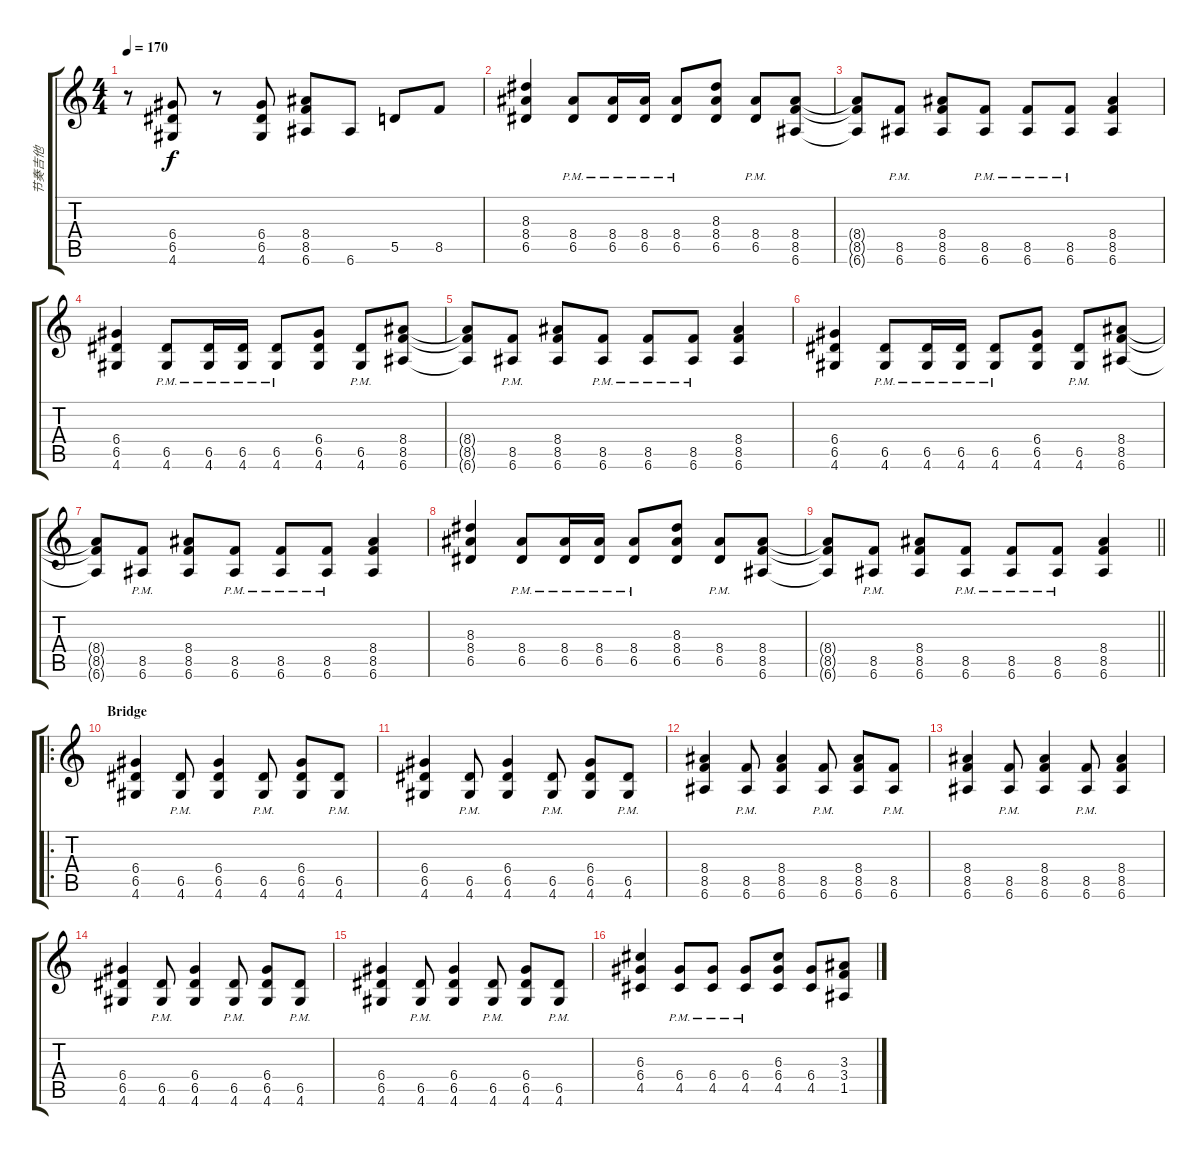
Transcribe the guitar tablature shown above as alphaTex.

\track ("节奏吉他 " "节奏吉他 ") {instrument overdrivenguitar}
\staff {score tabs}
\tuning (E4 B3 G3 D3 A2 E2) {hide}
\ts (4 4)
\tempo 170
\clef g2
\ks c
r.8{dy f} (6.4 6.5 4.6).8 r.8 (6.4 6.5 4.6).8 (8.4 8.5 6.6).8 6.6.8 5.5.8 8.5.8 |
(8.3 8.4 6.5).4 (8.4{pm} 6.5{pm}).8 (8.4{pm} 6.5{pm}).16 (8.4{pm} 6.5{pm}).16 (8.4{pm} 6.5{pm}).8 (8.3 8.4 6.5).8 (8.4{pm} 6.5{pm}).8 (8.4 8.5 6.6).8 |
(8.4{t} 8.5{t} 6.6{t}).8 (8.5{pm} 6.6{pm}).8 (8.4 8.5 6.6).8 (8.5{pm} 6.6{pm}).8 (8.5{pm} 6.6{pm}).8 (8.5{pm} 6.6{pm}).8 (8.4 8.5 6.6).4 |
(6.4 6.5 4.6).4 (6.5{pm} 4.6{pm}).8 (6.5{pm} 4.6{pm}).16 (6.5{pm} 4.6{pm}).16 (6.5{pm} 4.6{pm}).8 (6.4 6.5 4.6).8 (6.5{pm} 4.6{pm}).8 (8.4 8.5 6.6).8 |
(8.4{t} 8.5{t} 6.6{t}).8 (8.5{pm} 6.6{pm}).8 (8.4 8.5 6.6).8 (8.5{pm} 6.6{pm}).8 (8.5{pm} 6.6{pm}).8 (8.5{pm} 6.6{pm}).8 (8.4 8.5 6.6).4 |
(6.4 6.5 4.6).4 (6.5{pm} 4.6{pm}).8 (6.5{pm} 4.6{pm}).16 (6.5{pm} 4.6{pm}).16 (6.5{pm} 4.6{pm}).8 (6.4 6.5 4.6).8 (6.5{pm} 4.6{pm}).8 (8.4 8.5 6.6).8 |
(8.4{t} 8.5{t} 6.6{t}).8 (8.5{pm} 6.6{pm}).8 (8.4 8.5 6.6).8 (8.5{pm} 6.6{pm}).8 (8.5{pm} 6.6{pm}).8 (8.5{pm} 6.6{pm}).8 (8.4 8.5 6.6).4 |
(8.3 8.4 6.5).4 (8.4{pm} 6.5{pm}).8 (8.4{pm} 6.5{pm}).16 (8.4{pm} 6.5{pm}).16 (8.4{pm} 6.5{pm}).8 (8.3 8.4 6.5).8 (8.4{pm} 6.5{pm}).8 (8.4 8.5 6.6).8 |
\barLineRight lightlight
(8.4{t} 8.5{t} 6.6{t}).8 (8.5{pm} 6.6{pm}).8 (8.4 8.5 6.6).8 (8.5{pm} 6.6{pm}).8 (8.5{pm} 6.6{pm}).8 (8.5{pm} 6.6{pm}).8 (8.4 8.5 6.6).4 |
\ro
\section ("" "Bridge")
(6.4 6.5 4.6).4 (6.5{pm} 4.6{pm}).8 (6.4 6.5 4.6).4 (6.5{pm} 4.6{pm}).8 (6.4 6.5 4.6).8 (6.5{pm} 4.6{pm}).8 |
(6.4 6.5 4.6).4 (6.5{pm} 4.6{pm}).8 (6.4 6.5 4.6).4 (6.5{pm} 4.6{pm}).8 (6.4 6.5 4.6).8 (6.5{pm} 4.6{pm}).8 |
(8.4 8.5 6.6).4 (8.5{pm} 6.6{pm}).8 (8.4 8.5 6.6).4 (8.5{pm} 6.6{pm}).8 (8.4 8.5 6.6).8 (8.5{pm} 6.6{pm}).8 |
(8.4 8.5 6.6).4 (8.5{pm} 6.6{pm}).8 (8.4 8.5 6.6).4 (8.5{pm} 6.6{pm}).8 (8.4 8.5 6.6).4 |
(6.4 6.5 4.6).4 (6.5{pm} 4.6{pm}).8 (6.4 6.5 4.6).4 (6.5{pm} 4.6{pm}).8 (6.4 6.5 4.6).8 (6.5{pm} 4.6{pm}).8 |
(6.4 6.5 4.6).4 (6.5{pm} 4.6{pm}).8 (6.4 6.5 4.6).4 (6.5{pm} 4.6{pm}).8 (6.4 6.5 4.6).8 (6.5{pm} 4.6{pm}).8 |
(6.3 6.4 4.5).4 (6.4{pm} 4.5{pm}).8 (6.4{pm} 4.5{pm}).8 (6.4{pm} 4.5{pm}).8 (6.3 6.4 4.5).8 (6.4 4.5).8 (3.3 3.4 1.5).8
